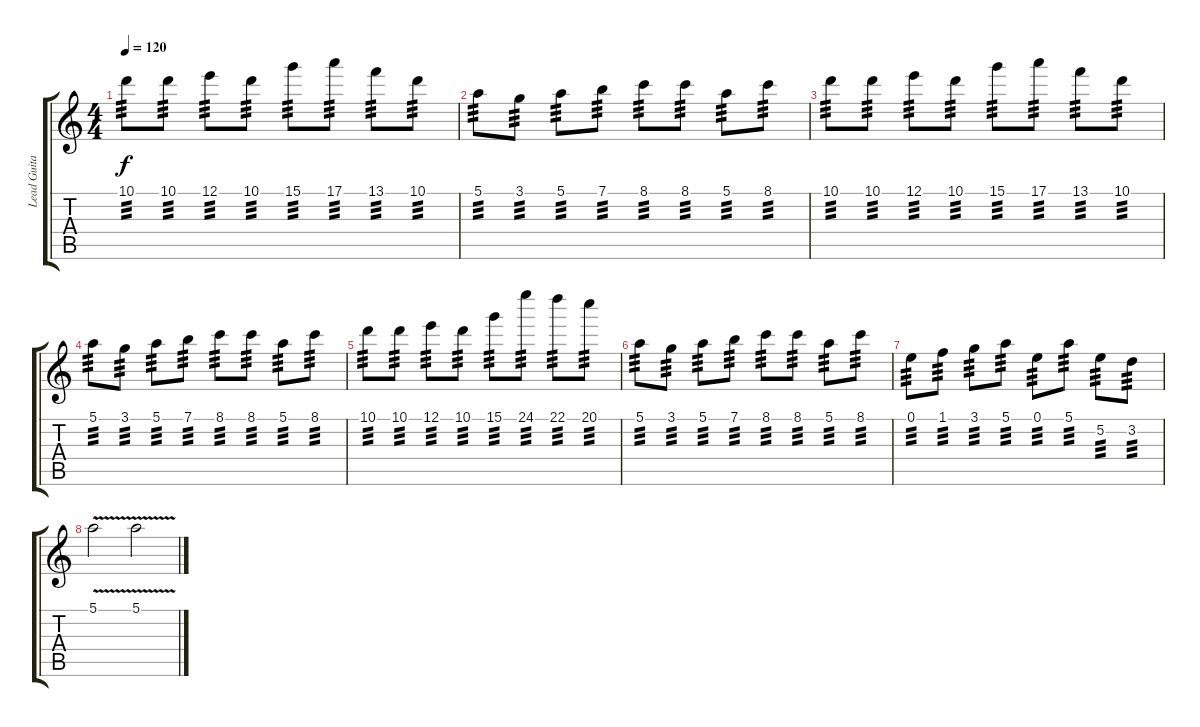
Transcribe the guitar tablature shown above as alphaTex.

\track ("Lead Guitar - [Chris]" "Lead Guita") {instrument overdrivenguitar}
\staff {score tabs}
\tuning (E4 B3 G3 D3 A2 E2) {hide}
\ts (4 4)
\tempo 120
\clef g2
\ks c
10.1.8{tp 3 dy f} 10.1.8{tp 3} 12.1.8{tp 3} 10.1.8{tp 3} 15.1.8{tp 3} 17.1.8{tp 3} 13.1.8{tp 3} 10.1.8{tp 3} |
5.1.8{tp 3} 3.1.8{tp 3} 5.1.8{tp 3} 7.1.8{tp 3} 8.1.8{tp 3} 8.1.8{tp 3} 5.1.8{tp 3} 8.1.8{tp 3} |
10.1.8{tp 3} 10.1.8{tp 3} 12.1.8{tp 3} 10.1.8{tp 3} 15.1.8{tp 3} 17.1.8{tp 3} 13.1.8{tp 3} 10.1.8{tp 3} |
5.1.8{tp 3} 3.1.8{tp 3} 5.1.8{tp 3} 7.1.8{tp 3} 8.1.8{tp 3} 8.1.8{tp 3} 5.1.8{tp 3} 8.1.8{tp 3} |
10.1.8{tp 3} 10.1.8{tp 3} 12.1.8{tp 3} 10.1.8{tp 3} 15.1.8{tp 3} 24.1.8{tp 3} 22.1.8{tp 3} 20.1.8{tp 3} |
5.1.8{tp 3} 3.1.8{tp 3} 5.1.8{tp 3} 7.1.8{tp 3} 8.1.8{tp 3} 8.1.8{tp 3} 5.1.8{tp 3} 8.1.8{tp 3} |
0.1.8{tp 3} 1.1.8{tp 3} 3.1.8{tp 3} 5.1.8{tp 3} 0.1.8{tp 3} 5.1.8{tp 3} 5.2.8{tp 3} 3.2.8{tp 3} |
5.1{v}.2 5.1{v}.2
